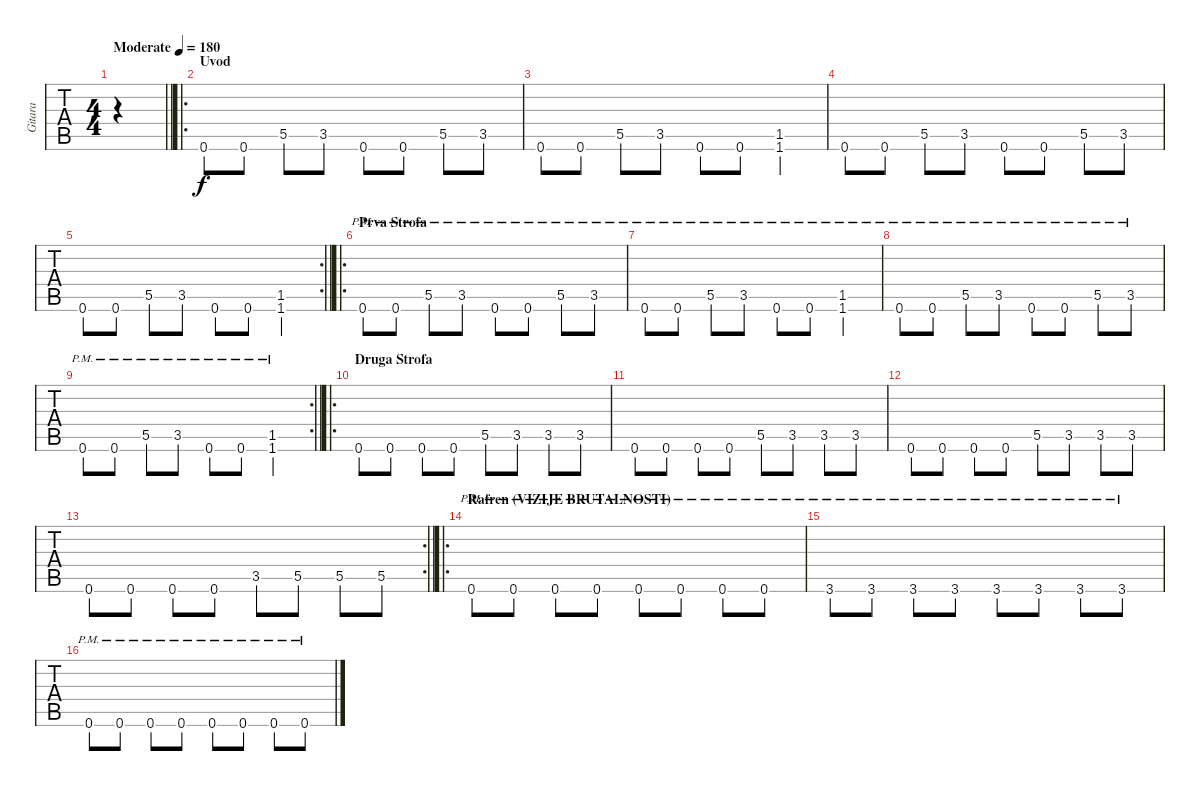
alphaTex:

\track ("Gitara" "Gitara") {instrument distortionguitar}
\staff {tabs}
\tuning (D4 A3 F3 C3 G2 C2) {hide}
\ts (4 4)
\tempo (180 "Moderate")
\clef g2
\barLineRight lightlight
\ks c
|
\ro
\section ("" "Uvod")
0.6.8 0.6.8 5.5.8 3.5.8 0.6.8 0.6.8 5.5.8 3.5.8 |
0.6.8 0.6.8 5.5.8 3.5.8 0.6.8 0.6.8 (1.5 1.6).4 |
0.6.8 0.6.8 5.5.8 3.5.8 0.6.8 0.6.8 5.5.8 3.5.8 |
\rc 2
\barLineRight lightlight
0.6.8 0.6.8 5.5.8 3.5.8 0.6.8 0.6.8 (1.5 1.6).4 |
\ro
\section ("" "Prva Strofa")
0.6{pm}.8 0.6{pm}.8 5.5{pm}.8 3.5{pm}.8 0.6{pm}.8 0.6{pm}.8 5.5{pm}.8 3.5{pm}.8 |
0.6{pm}.8 0.6{pm}.8 5.5{pm}.8 3.5{pm}.8 0.6{pm}.8 0.6{pm}.8 (1.5{pm} 1.6{pm}).4 |
0.6{pm}.8 0.6{pm}.8 5.5{pm}.8 3.5{pm}.8 0.6{pm}.8 0.6{pm}.8 5.5{pm}.8 3.5{pm}.8 |
\rc 2
\barLineRight lightlight
0.6{pm}.8 0.6{pm}.8 5.5{pm}.8 3.5{pm}.8 0.6{pm}.8 0.6{pm}.8 (1.5{pm} 1.6{pm}).4 |
\ro
\section ("" "Druga Strofa")
0.6.8 0.6.8 0.6.8 0.6.8 5.5.8 3.5.8 3.5.8 3.5.8 |
0.6.8 0.6.8 0.6.8 0.6.8 5.5.8 3.5.8 3.5.8 3.5.8 |
0.6.8 0.6.8 0.6.8 0.6.8 5.5.8 3.5.8 3.5.8 3.5.8 |
\rc 2
\barLineRight lightlight
0.6.8 0.6.8 0.6.8 0.6.8 3.5.8 5.5.8 5.5.8 5.5.8 |
\ro
\section ("" "Rafren (VIZIJE BRUTALNOSTI)")
0.6{pm}.8 0.6{pm}.8 0.6{pm}.8 0.6{pm}.8 0.6{pm}.8 0.6{pm}.8 0.6{pm}.8 0.6{pm}.8 |
3.6{pm}.8 3.6{pm}.8 3.6{pm}.8 3.6{pm}.8 3.6{pm}.8 3.6{pm}.8 3.6{pm}.8 3.6{pm}.8 |
0.6{pm}.8 0.6{pm}.8 0.6{pm}.8 0.6{pm}.8 0.6{pm}.8 0.6{pm}.8 0.6{pm}.8 0.6{pm}.8
